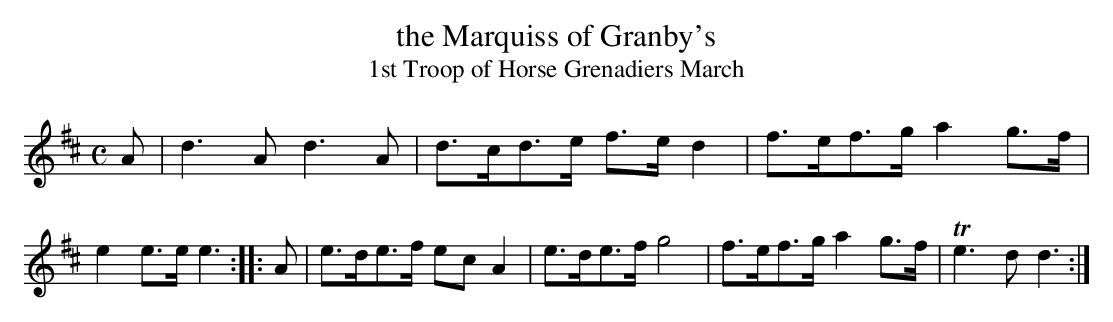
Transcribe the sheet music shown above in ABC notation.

X:1
T: the Marquiss of Granby's
T: 1st Troop of Horse Grenadiers March
M: C
L: 1/8
K: D
A |\
d3A d3A | d>cd>e f>ed2 |\
f>ef>g a2g>f | e2e>e e3 :|\
|: A |\
e>de>f ecA2 | e>de>f g4 |\
f>ef>g a2g>f | Te3d d3 :|
